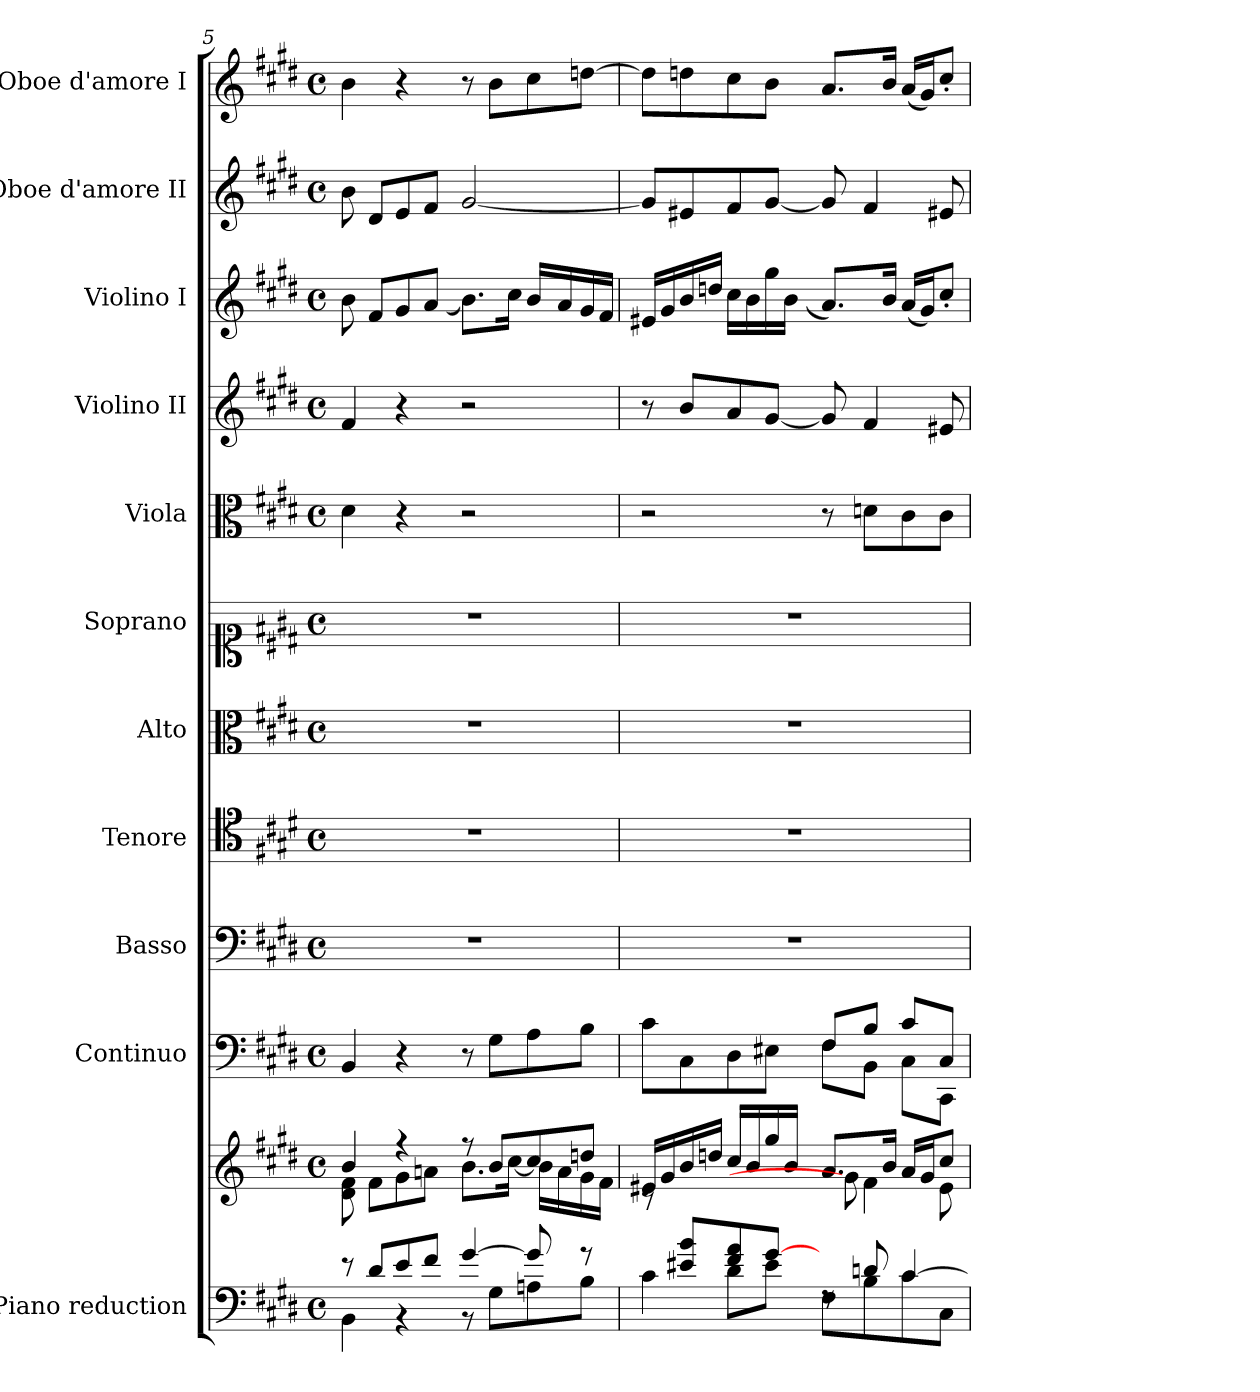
**kern	**kern	**kern	**kern	**kern	**kern	**kern	**kern	**kern	**kern	**kern	**kern
*part11	*part11	*part10	*part9	*part8	*part7	*part6	*part5	*part4	*part3	*part2	*part1
*staff12	*staff11	*staff10	*staff9	*staff8	*staff7	*staff6	*staff5	*staff4	*staff3	*staff2	*staff1
*I"Piano reduction	*	*I"Continuo	*I"Basso	*I"Tenore	*I"Alto	*I"Soprano	*I"Viola	*I"Violino II	*I"Violino I	*I"Oboe d'amore II	*I"Oboe d'amore I
*I'Pno	*	*	*	*	*	*	*I'Vla	*I'Vln	*I'Vln	*I'Ob	*I'Ob
*clefF4	*clefG2	*clefF4	*clefF4	*clefC4	*clefC3	*clefC1	*clefC3	*clefG2	*clefG2	*clefG2	*clefG2
*k[f#c#g#d#]	*k[f#c#g#d#]	*k[f#c#g#d#]	*k[f#c#g#d#]	*k[f#c#g#d#]	*k[f#c#g#d#]	*k[f#c#g#d#]	*k[f#c#g#d#]	*k[f#c#g#d#]	*k[f#c#g#d#]	*k[f#c#g#d#]	*k[f#c#g#d#]
*M4/4	*M4/4	*M4/4	*M4/4	*M4/4	*M4/4	*M4/4	*M4/4	*M4/4	*M4/4	*M4/4	*M4/4
*met(c)	*met(c)	*met(c)	*met(c)	*met(c)	*met(c)	*met(c)	*met(c)	*met(c)	*met(c)	*met(c)	*met(c)
=5	=5	=5	=5	=5	=5	=5	=5	=5	=5	=5	=5
*^	*^	*	*	*	*	*	*	*	*	*	*
8r	4BB\	4b/	8d#\ 8f#\	4BB/	1r	1r	1r	1r	4d#\	4f#/	8b\	8b\	4b\
8d#/L	.	.	8f#\L	.	.	.	.	.	.	.	8f#/L	8d#/L	.
8e/	4r	4r	8g#\	4r	.	.	.	.	4r	4r	8g#/	8e/	4r
8f#/J	.	.	8an\J	.	.	.	.	.	.	.	8a/J	8f#/J	.
.	.	.	.	.	.	.	.	.	.	.	(<8qa/yy	.	.
[4g#/	8r	8r	8.b\L	8r	.	.	.	.	2r	2r	8.b\L)	[2g#/	8r
.	8G#\L	8b/L	.	8G#\L	.	.	.	.	.	.	.	.	8b\L
.	.	.	[16cc#\Jk	.	.	.	.	.	.	.	16cc#\Jk	.	.
8g#/]	8An\	8cc#/]	16b\LL	8A\	.	.	.	.	.	.	16b/LL	.	8cc#\
.	.	.	16a\	.	.	.	.	.	.	.	16a/	.	.
8r	8B\J	8ddn/J	16g#\	8B\J	.	.	.	.	.	.	16g#/	.	[8ddn\J
.	.	.	16f#\JJ	.	.	.	.	.	.	.	16f#/JJ	.	.
=6	=6	=6	=6	=6	=6	=6	=6	=6	=6	=6	=6	=6	=6
*	*	*	*	*^	*	*	*	*	*	*	*	*	*
8ryy	4c#\	16e#X/LL	8rc	8c#\L	2ryy	1r	1r	1r	1r	2r	8r	16e#X/LL	8g#/L]	8dd\L]
.	.	16g#/	.	.	.	.	.	.	.	.	.	16g#/	.	.
8e#X/ 8b/L	.	16b/	8ryy	8C#\	.	.	.	.	.	.	8b/L	16b/	8e#X/	8ddn\
.	.	16ddn/JJ	.	.	.	.	.	.	.	.	.	16ddn/JJ	.	.
8f#/ 8a/	8d#\L	16cc#/LL	4ryy	8D#\	.	.	.	.	.	.	8a/	16cc#\LL	8f#/	8cc#\
.	.	16b/	.	.	.	.	.	.	.	.	.	16b\	.	.
[8g#/J	8e#\J	16gg#/	.	8E#X\J	.	.	.	.	.	.	[8g#/J	16gg#\	[8g#/J	8b\J
.	.	16b/JJ	.	.	.	.	.	.	.	.	.	16b\JJ	.	.
.	.	.	.	.	.	.	.	.	.	.	.	(<8qb/yy	.	.
8rF	8F#\L	8.a/L	8g#\]	8F#!/L	8F#\L	.	.	.	.	8r	8g#/]	8.a/L)	8g#/]	8.a/L
8dn/	8B\	.	4f#\	8B!/J	8BB\J	.	.	.	.	8dn\L	4f#/	.	4f#/	.
.	.	16b/Jk	.	.	.	.	.	.	.	.	.	16b/Jk	.	16b/Jk
[4c#/	8c#\	16a/LL	.	8c#!/L	8C#\L	.	.	.	.	8c#\	.	(<16a/LL	.	(<16a/LL
.	.	16g#/J	.	.	.	.	.	.	.	.	.	16g#/J)	.	16g#/J)
.	8C#\J	8cc#/J	8e#\	8C#!/J	8CC#\J	.	.	.	.	8c#\J	8e#X/	8cc#'/J	8e#X/	8cc#'/J
*v	*v	*	*	*v	*v	*	*	*	*	*	*	*	*	*
*	*v	*v	*	*	*	*	*	*	*	*	*	*
=	=	=	=	=	=	=	=	=	=	=	=
*-	*-	*-	*-	*-	*-	*-	*-	*-	*-	*-	*-
